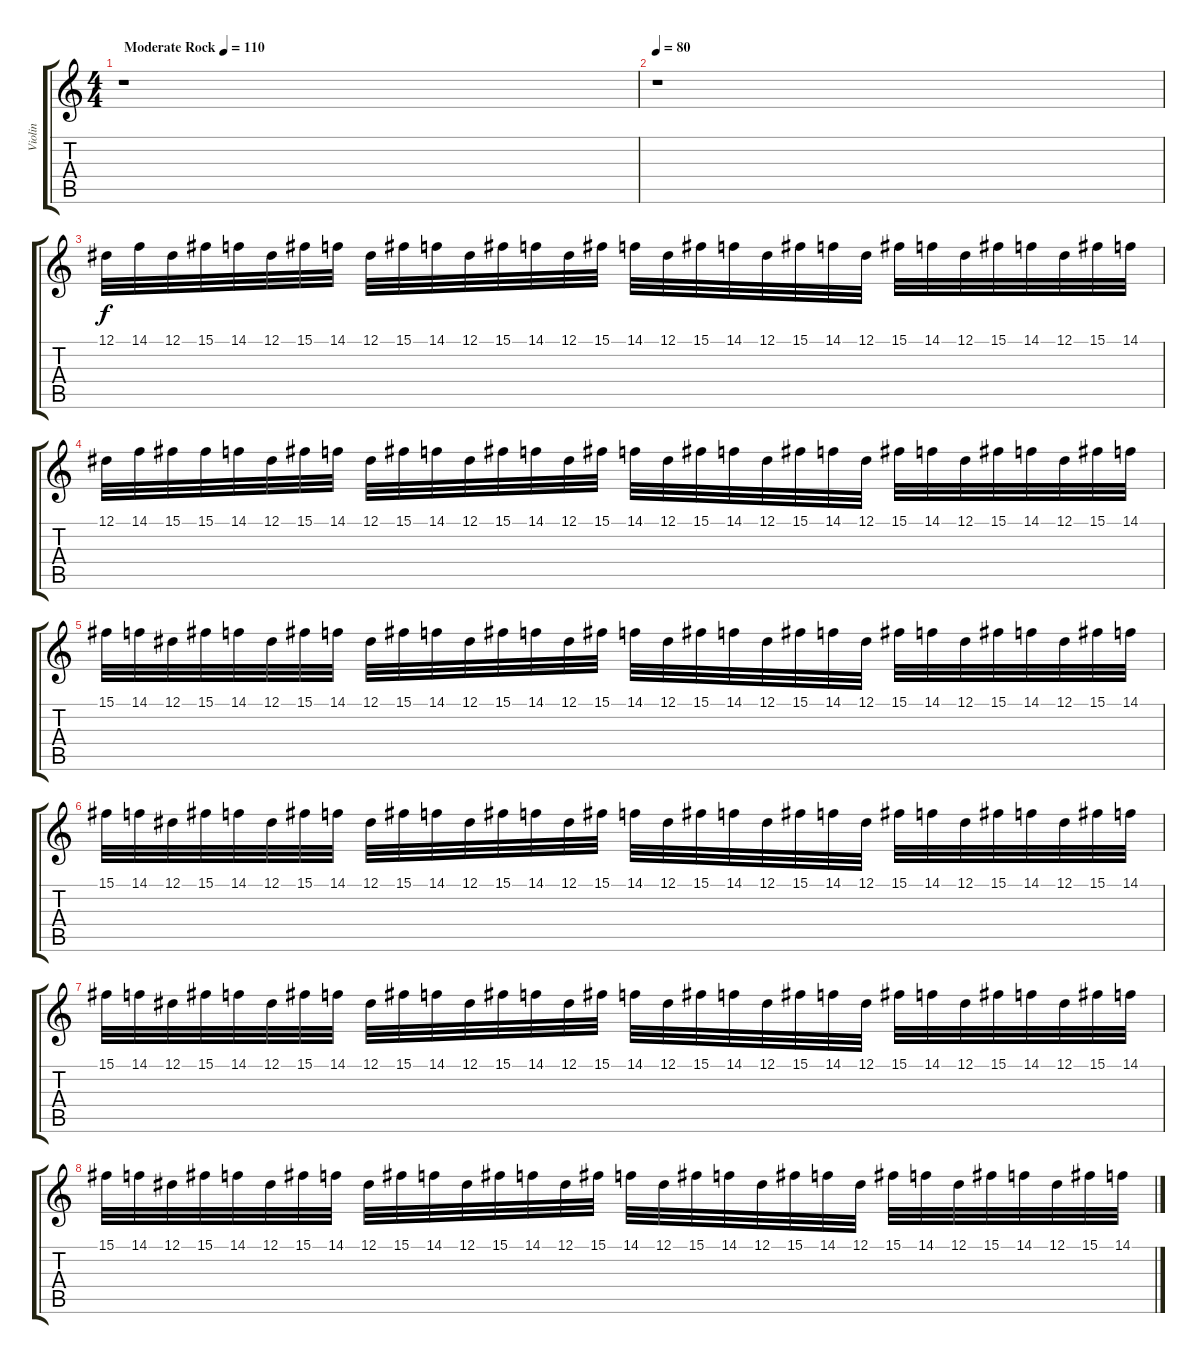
\track ("Violin" "Violin") {instrument violin}
\staff {score tabs}
\tuning (Eb4 Bb3 Gb3 Db3 Ab2 Eb2) {hide}
\ts (4 4)
\tempo (110 "Moderate Rock")
\tempo 80
\tempo (110 "Moderate Rock")
\clef g2
\ks c
r.1{dy f instrument violin} |
\tempo 80
r.1 |
12.1.32{volume 5} 14.1.32 12.1.32 15.1.32 14.1.32 12.1.32 15.1.32{volume 13} 14.1.32 12.1.32 15.1.32 14.1.32 12.1.32 15.1.32 14.1.32 12.1.32 15.1.32 14.1.32 12.1.32 15.1.32 14.1.32{volume 7} 12.1.32 15.1.32 14.1.32 12.1.32 15.1.32 14.1.32 12.1.32 15.1.32 14.1.32 12.1.32 15.1.32 14.1.32 |
12.1.32{volume 5} 14.1.32 15.1.32 15.1.32 14.1.32 12.1.32 15.1.32 14.1.32 12.1.32 15.1.32 14.1.32 12.1.32 15.1.32 14.1.32 12.1.32 15.1.32 14.1.32 12.1.32 15.1.32 14.1.32 12.1.32 15.1.32 14.1.32 12.1.32 15.1.32 14.1.32 12.1.32 15.1.32 14.1.32 12.1.32 15.1.32 14.1.32 |
15.1.32{volume 5} 14.1.32 12.1.32 15.1.32 14.1.32 12.1.32 15.1.32 14.1.32 12.1.32 15.1.32 14.1.32 12.1.32 15.1.32 14.1.32 12.1.32 15.1.32 14.1.32 12.1.32 15.1.32 14.1.32 12.1.32 15.1.32 14.1.32 12.1.32 15.1.32 14.1.32 12.1.32 15.1.32 14.1.32 12.1.32 15.1.32 14.1.32 |
15.1.32{volume 5} 14.1.32 12.1.32 15.1.32 14.1.32 12.1.32 15.1.32 14.1.32 12.1.32 15.1.32 14.1.32 12.1.32 15.1.32 14.1.32 12.1.32 15.1.32 14.1.32 12.1.32 15.1.32 14.1.32 12.1.32 15.1.32 14.1.32 12.1.32 15.1.32 14.1.32 12.1.32 15.1.32 14.1.32 12.1.32 15.1.32 14.1.32 |
15.1.32{volume 5} 14.1.32 12.1.32 15.1.32 14.1.32 12.1.32 15.1.32 14.1.32 12.1.32 15.1.32 14.1.32 12.1.32 15.1.32 14.1.32 12.1.32 15.1.32 14.1.32 12.1.32 15.1.32 14.1.32 12.1.32 15.1.32 14.1.32 12.1.32 15.1.32 14.1.32 12.1.32 15.1.32 14.1.32 12.1.32 15.1.32 14.1.32 |
15.1.32{volume 5} 14.1.32 12.1.32 15.1.32 14.1.32 12.1.32 15.1.32 14.1.32 12.1.32 15.1.32 14.1.32 12.1.32 15.1.32 14.1.32 12.1.32 15.1.32 14.1.32 12.1.32 15.1.32 14.1.32 12.1.32 15.1.32 14.1.32 12.1.32 15.1.32 14.1.32 12.1.32 15.1.32 14.1.32 12.1.32 15.1.32 14.1.32
